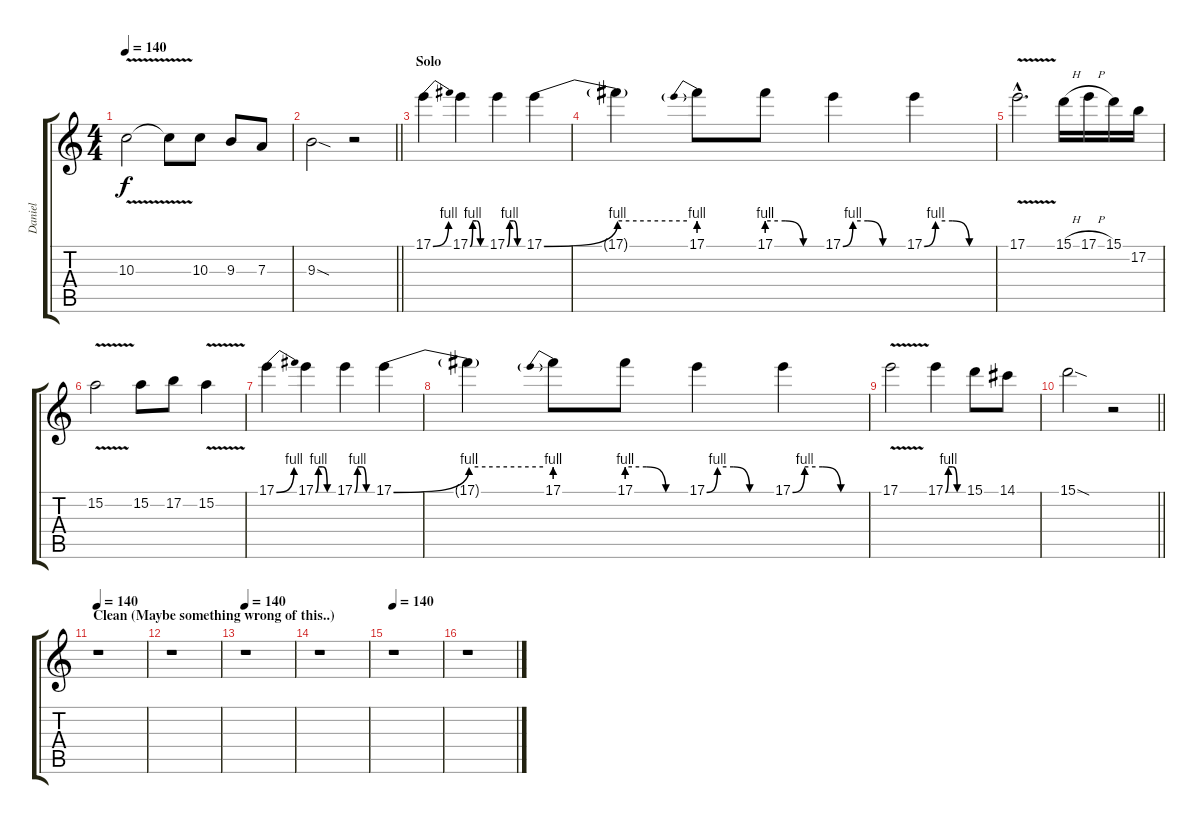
\track ("Daniel" "Daniel") {instrument distortionguitar}
\staff {score tabs}
\tuning (B3 Gb3 D3 A2 E2 B1) {hide}
\ts (4 4)
\tempo 140
\clef g2
\ks c
10.3{v}.2{dy f} 10.3{v t}.8 10.3.8 9.3.8 7.3.8 |
\barLineRight lightlight
9.3{sod}.2 r.2 |
\section ("" "Solo")
17.1{be (bend 0 0 60 4)}.4 17.1{be (custom 0 0 10 4 25 4 40 0 60 0)}.4 17.1{be (custom 0 0 10 4 25 4 40 0 60 0)}.4 17.1{be (bend 0 0 60 4)}.4 |
17.1{be (hold 0 4 60 4) t}.4 17.1{be (prebend 0 4 60 4)}.8 17.1{be (custom 0 4 20 4 40 0 60 0)}.8 17.1{be (custom 0 0 10 4 25 4 40 0 60 0)}.4 17.1{be (custom 0 0 10 4 25 4 40 0 60 0)}.4 |
17.1{v hac}.2{d} 15.1{h}.16 17.1{h}.16 15.1.16 17.2.16 |
15.2{v}.2 15.2.8 17.2.8 15.2{v}.4 |
17.1{be (bend 0 0 60 4)}.4 17.1{be (custom 0 0 10 4 25 4 40 0 60 0)}.4 17.1{be (custom 0 0 10 4 25 4 40 0 60 0)}.4 17.1{be (bend 0 0 60 4)}.4 |
17.1{be (hold 0 4 60 4) t}.4 17.1{be (prebend 0 4 60 4)}.8 17.1{be (custom 0 4 20 4 40 0 60 0)}.8 17.1{be (custom 0 0 10 4 25 4 40 0 60 0)}.4 17.1{be (custom 0 0 10 4 25 4 40 0 60 0)}.4 |
17.1{v}.2 17.1{be (custom 0 0 10 4 25 4 40 0 60 0)}.4 15.1.8 14.1.8 |
\barLineRight lightlight
15.1{sod}.2 r.2 |
\section ("" "Clean (Maybe something wrong of this..)")
\tempo 140
r.1 |
r.1 |
\tempo 140
r.1 |
r.1 |
\tempo 100
\tempo 140
r.1 |
r.1
